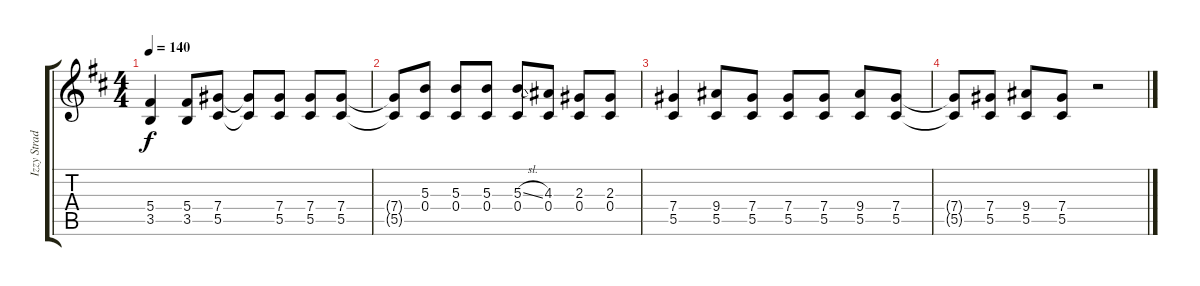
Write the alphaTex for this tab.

\track ("Izzy Stradlin - Rhytm Guitar" "Izzy Strad") {instrument overdrivenguitar}
\staff {score tabs}
\tuning (Eb4 Bb3 Gb3 Db3 Ab2 Eb2) {hide}
\ts (4 4)
\tempo 140
\clef g2
\ks d
(5.4 3.5).4{dy f} (5.4 3.5).8 (7.4 5.5).8 (7.4{t} 5.5{t}).8 (7.4 5.5).8 (7.4 5.5).8 (7.4 5.5).8 |
(7.4{t} 5.5{t}).8 (5.3 0.4).8 (5.3 0.4).8 (5.3 0.4).8 (5.3{sl} 0.4).8 (4.3 0.4).8 (2.3 0.4).8 (2.3 0.4).8 |
(7.4 5.5).4 (9.4 5.5).8 (7.4 5.5).8 (7.4 5.5).8 (7.4 5.5).8 (9.4 5.5).8 (7.4 5.5).8 |
(7.4{t} 5.5{t}).8 (7.4 5.5).8 (9.4 5.5).8 (7.4 5.5).8 r.2
